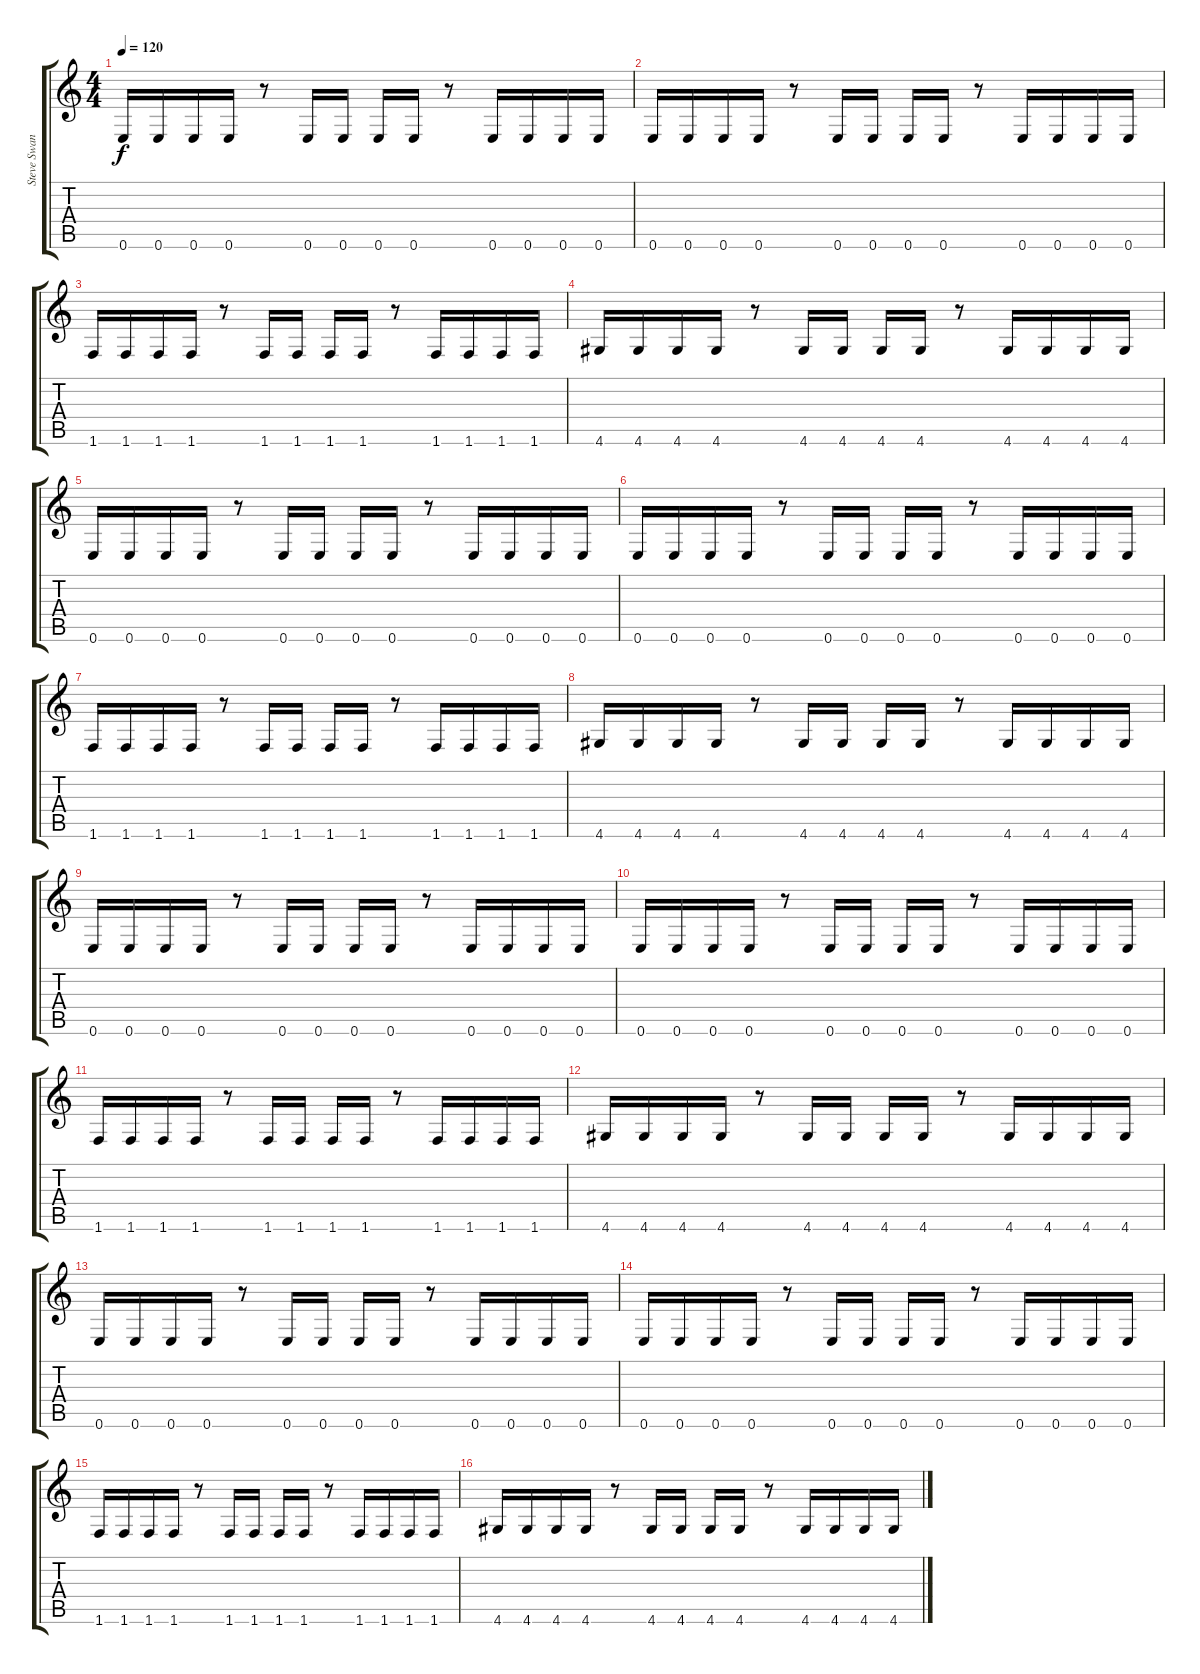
\track ("Steve Swanson" "Steve Swan") {instrument distortionguitar}
\staff {score tabs}
\tuning (E4 B3 G3 D3 A2 E2) {hide}
\ts (4 4)
\tempo 120
\tempo 126
\tempo 120
\clef g2
\ks c
0.6.16{dy f instrument distortionguitar} 0.6.16 0.6.16 0.6.16 r.8 0.6.16 0.6.16 0.6.16 0.6.16 r.8 0.6.16 0.6.16 0.6.16 0.6.16 |
0.6.16 0.6.16 0.6.16 0.6.16 r.8 0.6.16 0.6.16 0.6.16 0.6.16 r.8 0.6.16 0.6.16 0.6.16 0.6.16 |
1.6.16 1.6.16 1.6.16 1.6.16 r.8 1.6.16 1.6.16 1.6.16 1.6.16 r.8 1.6.16 1.6.16 1.6.16 1.6.16 |
4.6.16 4.6.16 4.6.16 4.6.16 r.8 4.6.16 4.6.16 4.6.16 4.6.16 r.8 4.6.16 4.6.16 4.6.16 4.6.16 |
0.6.16 0.6.16 0.6.16 0.6.16 r.8 0.6.16 0.6.16 0.6.16 0.6.16 r.8 0.6.16 0.6.16 0.6.16 0.6.16 |
0.6.16 0.6.16 0.6.16 0.6.16 r.8 0.6.16 0.6.16 0.6.16 0.6.16 r.8 0.6.16 0.6.16 0.6.16 0.6.16 |
1.6.16 1.6.16 1.6.16 1.6.16 r.8 1.6.16 1.6.16 1.6.16 1.6.16 r.8 1.6.16 1.6.16 1.6.16 1.6.16 |
4.6.16 4.6.16 4.6.16 4.6.16 r.8 4.6.16 4.6.16 4.6.16 4.6.16 r.8 4.6.16 4.6.16 4.6.16 4.6.16 |
0.6.16 0.6.16 0.6.16 0.6.16 r.8 0.6.16 0.6.16 0.6.16 0.6.16 r.8 0.6.16 0.6.16 0.6.16 0.6.16 |
0.6.16 0.6.16 0.6.16 0.6.16 r.8 0.6.16 0.6.16 0.6.16 0.6.16 r.8 0.6.16 0.6.16 0.6.16 0.6.16 |
1.6.16 1.6.16 1.6.16 1.6.16 r.8 1.6.16 1.6.16 1.6.16 1.6.16 r.8 1.6.16 1.6.16 1.6.16 1.6.16 |
4.6.16 4.6.16 4.6.16 4.6.16 r.8 4.6.16 4.6.16 4.6.16 4.6.16 r.8 4.6.16 4.6.16 4.6.16 4.6.16 |
0.6.16 0.6.16 0.6.16 0.6.16 r.8 0.6.16 0.6.16 0.6.16 0.6.16 r.8 0.6.16 0.6.16 0.6.16 0.6.16 |
0.6.16 0.6.16 0.6.16 0.6.16 r.8 0.6.16 0.6.16 0.6.16 0.6.16 r.8 0.6.16 0.6.16 0.6.16 0.6.16 |
1.6.16 1.6.16 1.6.16 1.6.16 r.8 1.6.16 1.6.16 1.6.16 1.6.16 r.8 1.6.16 1.6.16 1.6.16 1.6.16 |
4.6.16 4.6.16 4.6.16 4.6.16 r.8 4.6.16 4.6.16 4.6.16 4.6.16 r.8 4.6.16 4.6.16 4.6.16 4.6.16
